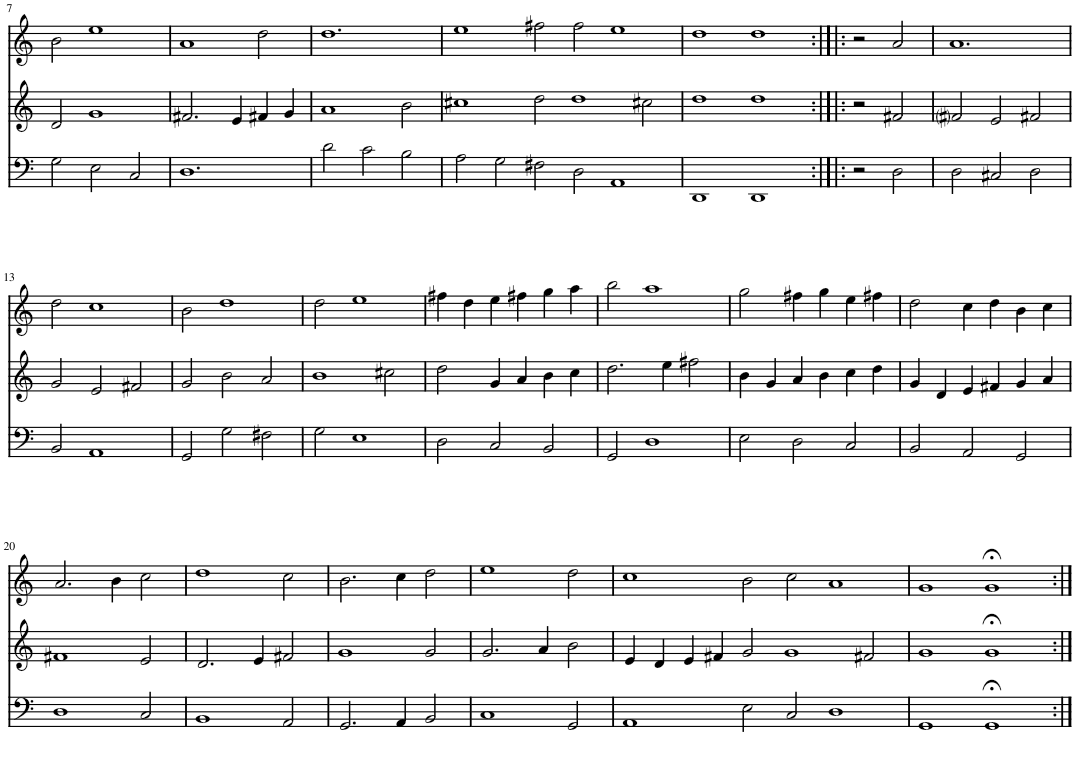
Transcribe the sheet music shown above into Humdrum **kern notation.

**kern	**kern	**kern
*part3	*part2	*part1
*staff3	*staff2	*staff1
*I"Violoncello	*I"Violin	*I"Violin
*I'Vc	*I'Vln	*I'Vln
!!LO:PB:g=z
*clefF4	*clefG2	*clefG2
*k[]	*k[]	*k[]
*M3/2	*M3/2	*M3/2
=7	=7	=7
2G\	2d/	2b\
2E\	1g	1ee
2C/	.	.
=8	=8	=8
1.D	2.f#X/	1a
.	4e/	.
.	4f#X/	2dd\
.	4g/	.
=9	=9	=9
2d\	1a	1.dd
2c\	.	.
2B\	2b\	.
=10	=10	=10
2A\	1cc#X	1ee
2G\	.	.
2F#X\	2dd\	2ff#X\
2D\	1dd	2ff#\
1AA	.	1ee
.	2cc#X\	.
=11	=11	=11
1DD	1dd	1dd
[2DD	[2dd	[2dd
=11X15:|!|:	=11X15:|!|:	=11X15:|!|:
2r	2r	2r
2DD]	2dd]	2dd]
2D\	2f#X/	2a/
=12	=12	=12
2D\	2f#i/	1.a
2C#X/	2e/	.
2D\	2f#X/	.
!!LO:LB:g=z
=13	=13	=13
2BB/	2g/	2dd\
1AA	2e/	1cc
.	2f#X/	.
=14	=14	=14
2GG/	2g/	2b\
2G\	2b\	1dd
2F#X\	2a/	.
=15	=15	=15
2G\	1b	2dd\
1E	.	1ee
.	2cc#X\	.
=16	=16	=16
2D\	2dd\	4ff#X\
.	.	4dd\
2C/	4g/	4ee\
.	4a/	4ff#X\
2BB/	4b\	4gg\
.	4cc\	4aa\
=17	=17	=17
2GG/	2.dd\	2bb\
1D	.	1aa
.	4ee\	.
.	2ff#X\	.
=18	=18	=18
2E\	4b\	2gg\
.	4g/	.
2D\	4a/	4ff#X\
.	4b\	4gg\
2C/	4cc\	4ee\
.	4dd\	4ff#X\
=19	=19	=19
2BB/	4g/	2dd\
.	4d/	.
2AA/	4e/	4cc\
.	4f#X/	4dd\
2GG/	4g/	4b\
.	4a/	4cc\
!!LO:LB:g=z
=20	=20	=20
1D	1f#X	2.a/
.	.	4b\
2C/	2e/	2cc\
=21	=21	=21
1BB	2.d/	1dd
.	4e/	.
2AA/	2f#X/	2cc\
=22	=22	=22
2.GG/	1g	2.b\
4AA/	.	4cc\
2BB/	2g/	2dd\
=23	=23	=23
1C	2.g/	1ee
.	4a/	.
2GG/	2b\	2dd\
=24	=24	=24
1AA	4e/	1cc
.	4d/	.
.	4e/	.
.	4f#X/	.
2E\	2g/	2b\
2C/	1g	2cc\
1D	.	1a
.	2f#X/	.
=25	=25	=25
1GG	1g	1g
[2GG	[2g	[2g
=26:|!	=26:|!	=26:|!
2GG;<]	2g;<]	2g;<]
=	=	=
*-	*-	*-
